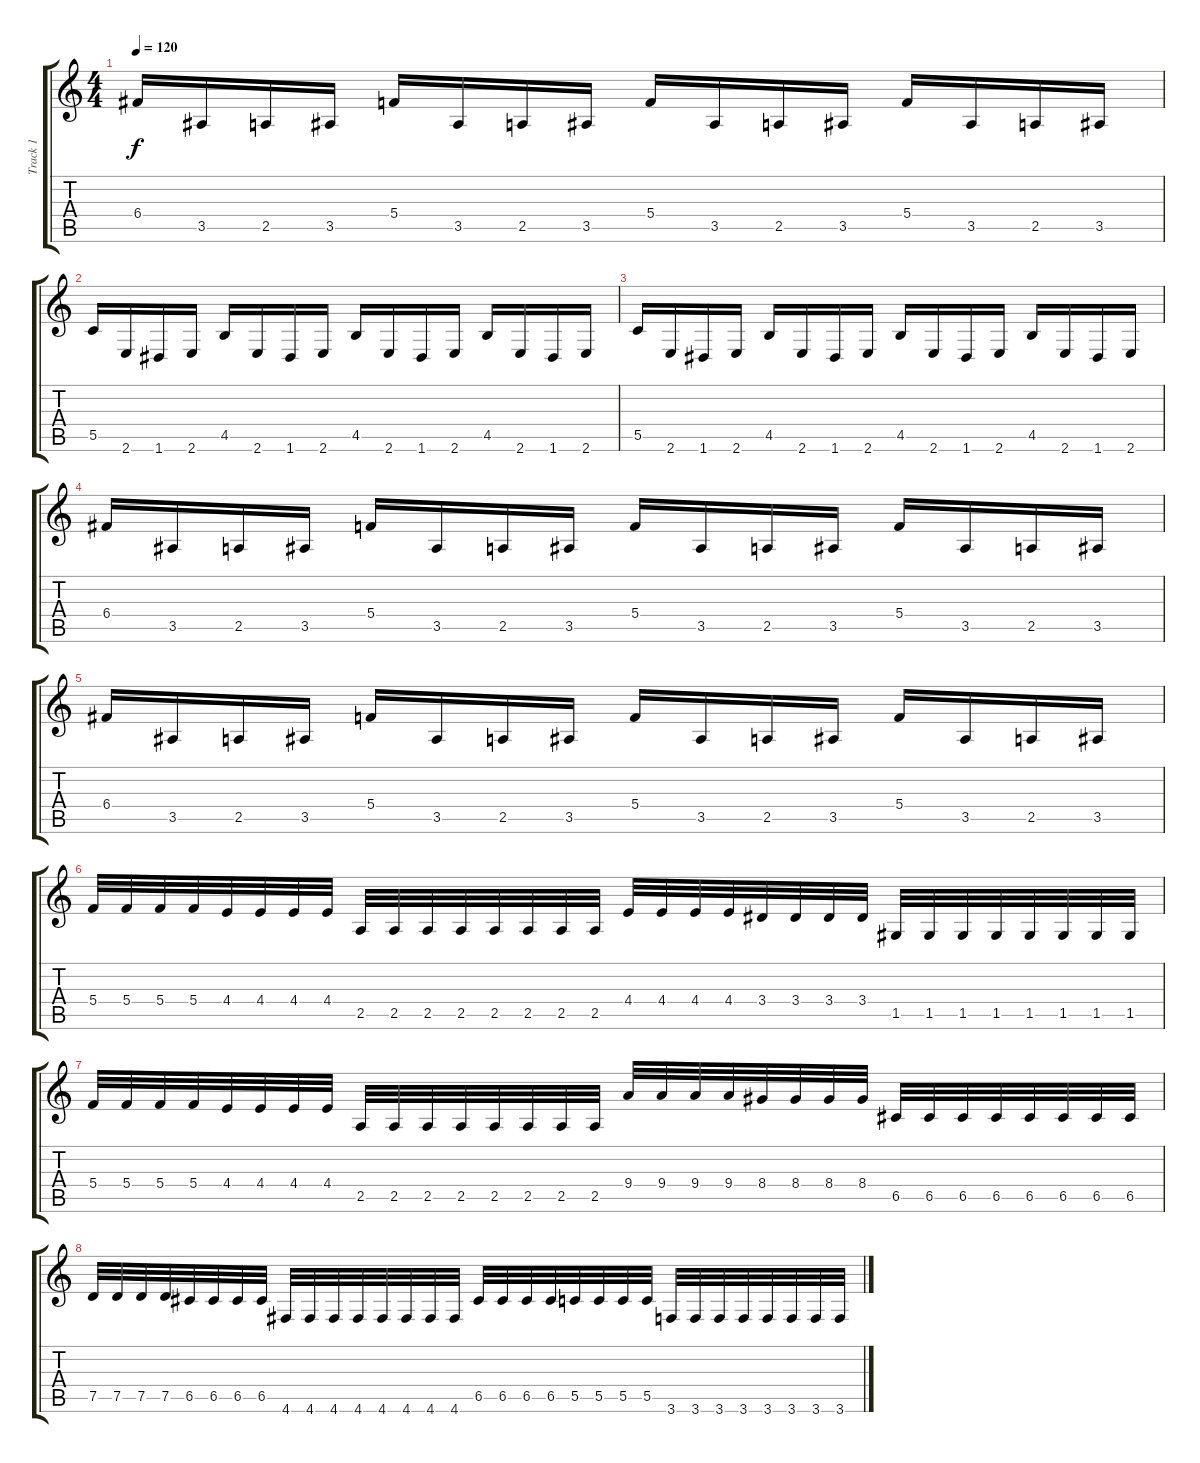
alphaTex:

\track ("Track 1" "Track 1") {instrument overdrivenguitar}
\staff {score tabs}
\tuning (D4 A3 F3 C3 G2 D2) {hide}
\ts (4 4)
\tempo 120
\clef g2
\ks c
6.4.16{dy f} 3.5.16 2.5.16 3.5.16 5.4.16 3.5.16 2.5.16 3.5.16 5.4.16 3.5.16 2.5.16 3.5.16 5.4.16 3.5.16 2.5.16 3.5.16 |
5.5.16 2.6.16 1.6.16 2.6.16 4.5.16 2.6.16 1.6.16 2.6.16 4.5.16 2.6.16 1.6.16 2.6.16 4.5.16 2.6.16 1.6.16 2.6.16 |
5.5.16 2.6.16 1.6.16 2.6.16 4.5.16 2.6.16 1.6.16 2.6.16 4.5.16 2.6.16 1.6.16 2.6.16 4.5.16 2.6.16 1.6.16 2.6.16 |
6.4.16 3.5.16 2.5.16 3.5.16 5.4.16 3.5.16 2.5.16 3.5.16 5.4.16 3.5.16 2.5.16 3.5.16 5.4.16 3.5.16 2.5.16 3.5.16 |
6.4.16 3.5.16 2.5.16 3.5.16 5.4.16 3.5.16 2.5.16 3.5.16 5.4.16 3.5.16 2.5.16 3.5.16 5.4.16 3.5.16 2.5.16 3.5.16 |
5.4.32 5.4.32 5.4.32 5.4.32 4.4.32 4.4.32 4.4.32 4.4.32 2.5.32 2.5.32 2.5.32 2.5.32 2.5.32 2.5.32 2.5.32 2.5.32 4.4.32 4.4.32 4.4.32 4.4.32 3.4.32 3.4.32 3.4.32 3.4.32 1.5.32 1.5.32 1.5.32 1.5.32 1.5.32 1.5.32 1.5.32 1.5.32 |
5.4.32 5.4.32 5.4.32 5.4.32 4.4.32 4.4.32 4.4.32 4.4.32 2.5.32 2.5.32 2.5.32 2.5.32 2.5.32 2.5.32 2.5.32 2.5.32 9.4.32 9.4.32 9.4.32 9.4.32 8.4.32 8.4.32 8.4.32 8.4.32 6.5.32 6.5.32 6.5.32 6.5.32 6.5.32 6.5.32 6.5.32 6.5.32 |
7.5.32 7.5.32 7.5.32 7.5.32 6.5.32 6.5.32 6.5.32 6.5.32 4.6.32 4.6.32 4.6.32 4.6.32 4.6.32 4.6.32 4.6.32 4.6.32 6.5.32 6.5.32 6.5.32 6.5.32 5.5.32 5.5.32 5.5.32 5.5.32 3.6.32 3.6.32 3.6.32 3.6.32 3.6.32 3.6.32 3.6.32 3.6.32
